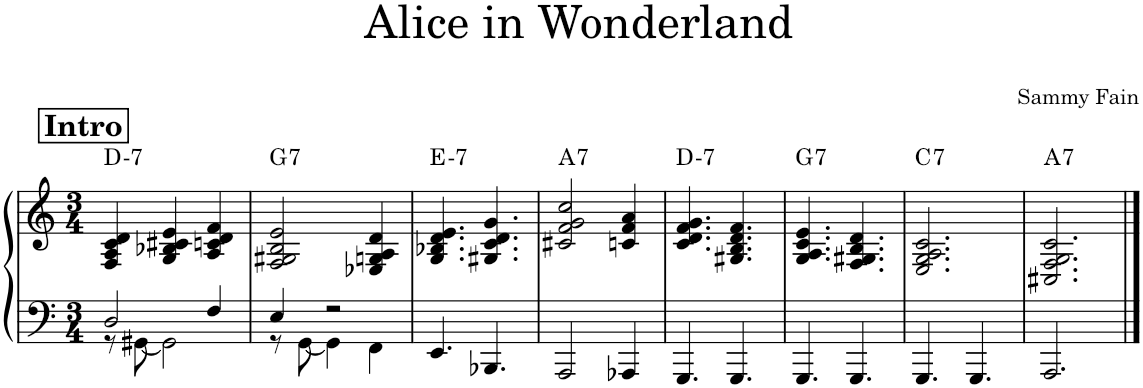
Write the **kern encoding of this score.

**kern	**kern	**harte
*part1	*part1	*part1
*staff2	*staff1	*
*I"Piano	*	*
*I'Pno.	*	*
*clefF4	*clefG2	*
*k[]	*k[]	*
*M3/4	*M3/4	*
!!LO:REH:place=s1:a:B:cj:fs=14:t=Intro
=1	=1	=1
*^	*	*
!	!	!	!LO:H:kt=7
2D/	8r	4F/ 4A/ 4c/ 4d/	D:min7
.	[8GG#X\	.	.
.	2GG#\]	4G/ 4B-X/ 4c#X/ 4e/	.
4F/	.	4A/ 4cn/ 4d/ 4f/	.
=2	=2	=2	=2
!	!	!	!LO:H:kt=7
4E/	8r	2F/ 2G#X/ 2B/ 2e/	G:7
.	[8GG\	.	.
2r	4GG\]	.	.
.	4FF\	4E-X/ 4Gn/ 4A/ 4d/	.
=3	=3	=3	=3
!	!	!	!LO:H:kt=7
*v	*v	*	*
4.EE/	4.G/ 4.B-X/ 4.d/ 4.e/	E:min7
4.BBB-X/	4.G#X/ 4.c/ 4.d/ 4.g/	.
=4	=4	=4
!	!	!LO:H:kt=7
2AAA/	2c#X/ 2f/ 2g/ 2cc/	A:7
4AAA-X/	4cn/ 4f/ 4a/	.
=5	=5	=5
!	!	!LO:H:kt=7
4.GGG/	4.c/ 4.d/ 4.f/ 4.g/	D:min7
4.GGG/	4.G#X/ 4.B/ 4.d/ 4.f/	.
=6	=6	=6
!	!	!LO:H:kt=7
4.GGG/	4.G/ 4.A/ 4.c/ 4.e/	G:7
4.GGG/	4.F/ 4.G#X/ 4.B/ 4.d/	.
=7	=7	=7
!	!	!LO:H:kt=7
4.GGG/	2.E/ 2.G/ 2.A/ 2.c/	C:7
4.GGG/	.	.
=8	=8	=8
!	!	!LO:H:kt=7
2.AAA/	2.C#X/ 2.F/ 2.G/ 2.c/	A:7
==	==	==
*-	*-	*-
